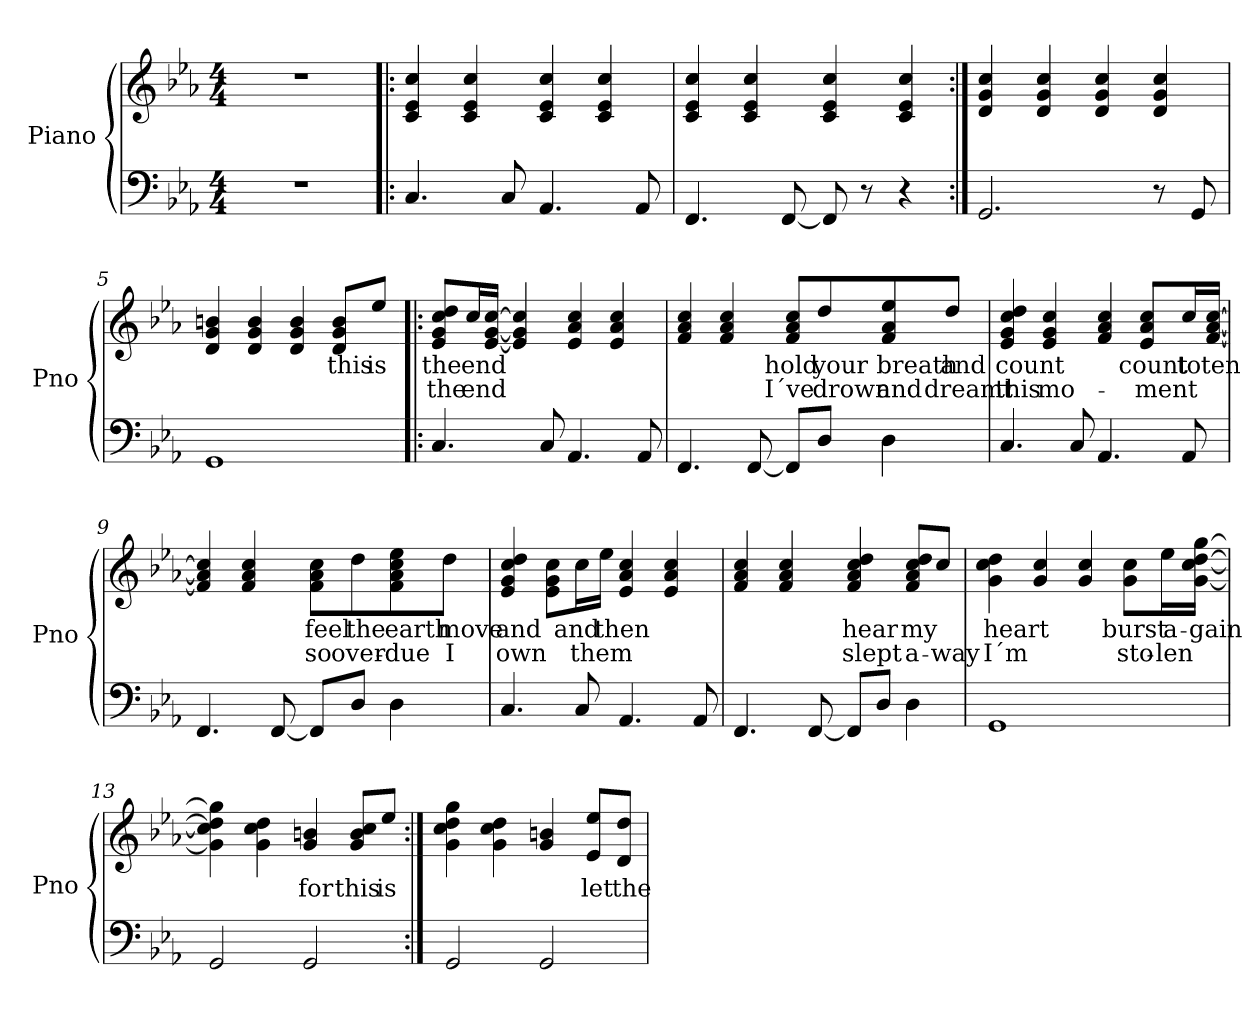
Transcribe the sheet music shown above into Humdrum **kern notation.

**kern	**kern	**text	**text
*part1	*part1	*part1	*part1
*staff2	*staff1	*staff1	*staff1
*I"Piano	*	*	*
*I'Pno	*	*	*
*clefF4	*clefG2	*	*
*k[b-e-a-]	*k[b-e-a-]	*	*
*E-:	*E-:	*	*
*M4/4	*M4/4	*	*
*MM75	*MM75	*	*
=1	=1	=1	=1
1r	1r	.	.
=2!|:	=2!|:	=2!|:	=2!|:
4.C/	4c/ 4e-/ 4cc/	.	.
.	4c/ 4e-/ 4cc/	.	.
8C/	.	.	.
4.AA-/	4c/ 4e-/ 4cc/	.	.
.	4c/ 4e-/ 4cc/	.	.
8AA-/	.	.	.
=3	=3	=3	=3
4.FF/	4c/ 4e-/ 4cc/	.	.
.	4c/ 4e-/ 4cc/	.	.
[8FF/	.	.	.
8FF/]	4c/ 4e-/ 4cc/	.	.
8r	.	.	.
4r	4c/ 4e-/ 4cc/	.	.
=4:|!	=4:|!	=4:|!	=4:|!
2.GG/	4d/ 4g/ 4cc/	.	.
.	4d/ 4g/ 4cc/	.	.
.	4d/ 4g/ 4cc/	.	.
8r	4d/ 4g/ 4cc/	.	.
8GG/	.	.	.
=5	=5	=5	=5
1GG	4d/ 4g/ 4bn/	.	.
.	4d/ 4g/ 4b/	.	.
.	4d/ 4g/ 4b/	.	.
.	8d/ 8g/ 8b/L	this	.
.	8ee-/J	is	.
!!LO:LB:g=z
=6!|:	=6!|:	=6!|:	=6!|:
4.C/	8e-/ 8g/ 8cc/ 8dd/L	the	the
.	16cc/L	end	end
.	[16e-/ [16g/ [16cc/JJ	.	.
.	4e-/] 4g/] 4cc/]	.	.
8C/	.	.	.
4.AA-/	4e-/ 4a-/ 4cc/	.	.
.	4e-/ 4a-/ 4cc/	.	.
8AA-/	.	.	.
=7	=7	=7	=7
4.FF/	4f/ 4a-/ 4cc/	.	.
.	4f/ 4a-/ 4cc/	.	.
[8FF/	.	.	.
8FF/L]	8f/ 8a-/ 8cc/L	hold	I´ve
8D/J	8dd/	your	drown
4D\	8f/ 8a-/ 8ee-/	breath	and
.	8dd/J	and	dreamt
!!LO:LB:g=z
=8	=8	=8	=8
4.C/	4e-/ 4g/ 4cc/ 4dd/	count	this
.	4e-/ 4g/ 4cc/	.	mo-
8C/	.	.	.
4.AA-/	4f/ 4a-/ 4cc/	.	.
.	8e-/ 8a-/ 8cc/L	count	-ment
8AA-/	16cc/L	to	.
.	[16f/ [16a-/ [16cc/JJ	ten	.
=9	=9	=9	=9
4.FF/	4f/] 4a-/] 4cc/]	.	.
.	4f/ 4a-/ 4cc/	.	.
[8FF/	.	.	.
8FF/L]	8f\ 8a-\ 8cc\L	feel	so
8D/J	8dd\	the	over-
4D\	8f\ 8a-\ 8cc\ 8ee-\	earth	-due
.	8dd\J	move	I
!!LO:PB:g=z
=10	=10	=10	=10
4.C/	4e-/ 4g/ 4cc/ 4dd/	and	own
.	8e-\ 8g\ 8cc\L	.	.
8C/	16cc\L	and	them
.	16ee-\JJ	then	.
4.AA-/	4e-/ 4a-/ 4cc/	.	.
.	4e-/ 4a-/ 4cc/	.	.
8AA-/	.	.	.
=11	=11	=11	=11
4.FF/	4f/ 4a-/ 4cc/	.	.
.	4f/ 4a-/ 4cc/	.	.
[8FF/	.	.	.
8FF/L]	4f/ 4a-/ 4cc/ 4dd/	hear	slept
8D/J	.	.	.
4D\	8f/ 8a-/ 8cc/ 8dd/L	my	a-
.	8cc/J	.	-way
!!LO:LB:g=z
=12	=12	=12	=12
1GG	4g\ 4cc\ 4dd\	heart	I´m
.	4g/ 4cc/	.	.
.	4g/ 4cc/	.	.
.	8g\ 8cc\L	burst	sto-
.	16ee-\L	a-	-len
.	[16g\ [16cc\ [16dd\ [16gg\JJ	-gain	.
=13	=13	=13	=13
2GG/	4g\] 4cc\] 4dd\] 4gg\]	.	.
.	4g\ 4cc\ 4dd\	.	.
2GG/	4g/ 4bn/	for	.
.	8g/ 8b/ 8cc/L	this	.
.	8ee-/J	is	.
=14:|!	=14:|!	=14:|!	=14:|!
2GG/	4g\ 4cc\ 4dd\ 4gg\	.	.
.	4g\ 4cc\ 4dd\	.	.
2GG/	4g/ 4bn/	.	.
.	8e-/ 8ee-/L	let	.
.	8d/ 8dd/J	the	.
=	=	=	=
*-	*-	*-	*-
